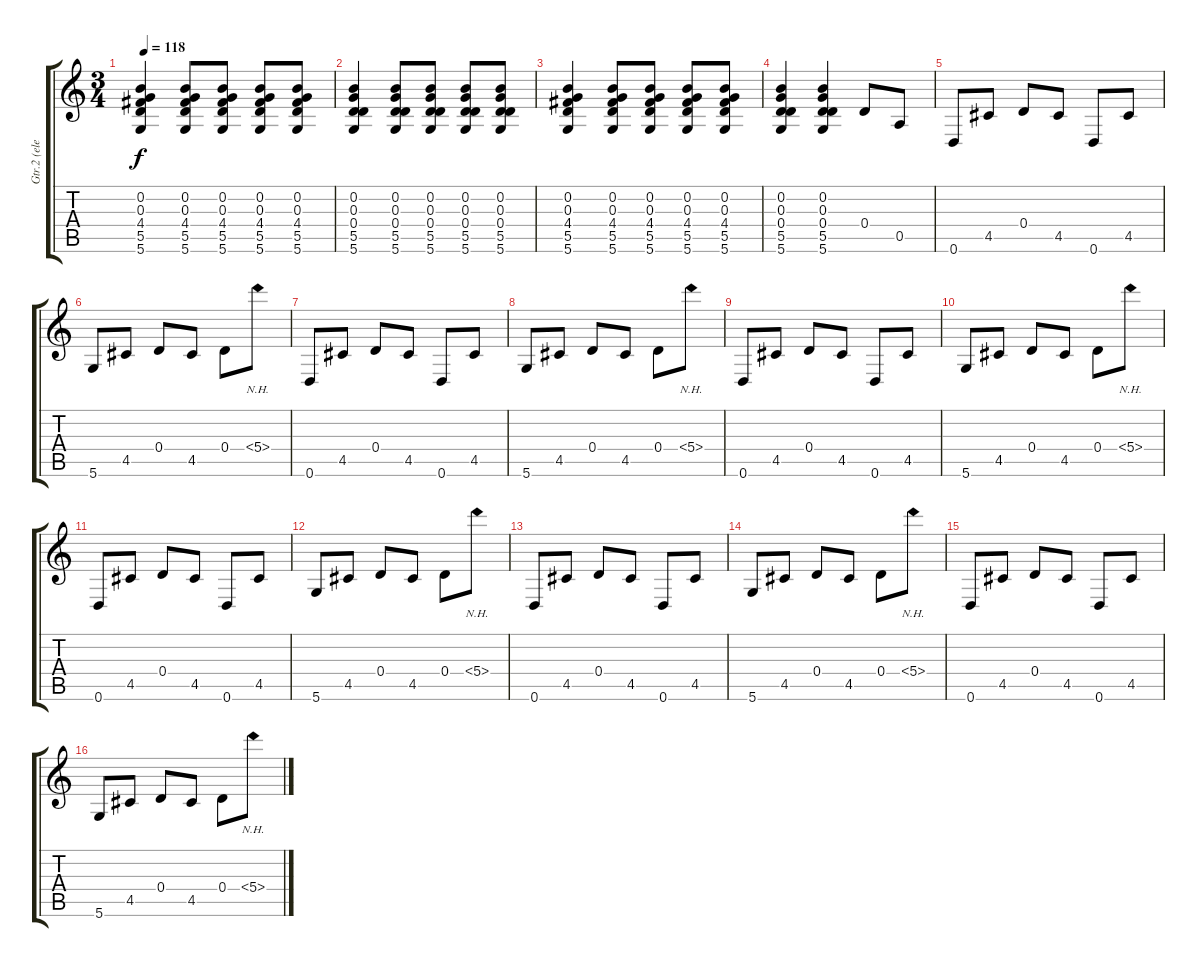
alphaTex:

\track ("Gtr.2 (elec.)" "Gtr.2 (ele") {instrument electricguitarclean}
\staff {score tabs}
\tuning (E4 B3 G3 D3 A2 D2) {hide}
\ts (3 4)
\tempo 118
\clef g2
\ks c
(0.2 0.3 4.4 5.5 5.6).4{dy f} (0.2 0.3 4.4 5.5 5.6).8 (0.2 0.3 4.4 5.5 5.6).8 (0.2 0.3 4.4 5.5 5.6).8 (0.2 0.3 4.4 5.5 5.6).8 |
(0.2 0.3 0.4 5.5 5.6).4 (0.2 0.3 0.4 5.5 5.6).8 (0.2 0.3 0.4 5.5 5.6).8 (0.2 0.3 0.4 5.5 5.6).8 (0.2 0.3 0.4 5.5 5.6).8 |
(0.2 0.3 4.4 5.5 5.6).4 (0.2 0.3 4.4 5.5 5.6).8 (0.2 0.3 4.4 5.5 5.6).8 (0.2 0.3 4.4 5.5 5.6).8 (0.2 0.3 4.4 5.5 5.6).8 |
(0.2 0.3 0.4 5.5 5.6).4 (0.2 0.3 0.4 5.5 5.6).4 0.4.8 0.5.8 |
0.6.8 4.5.8 0.4.8 4.5.8 0.6.8 4.5.8 |
5.6.8 4.5.8 0.4.8 4.5.8 0.4.8 5.4{nh}.8 |
0.6.8 4.5.8 0.4.8 4.5.8 0.6.8 4.5.8 |
5.6.8 4.5.8 0.4.8 4.5.8 0.4.8 5.4{nh}.8 |
0.6.8 4.5.8 0.4.8 4.5.8 0.6.8 4.5.8 |
5.6.8 4.5.8 0.4.8 4.5.8 0.4.8 5.4{nh}.8 |
0.6.8 4.5.8 0.4.8 4.5.8 0.6.8 4.5.8 |
5.6.8 4.5.8 0.4.8 4.5.8 0.4.8 5.4{nh}.8 |
0.6.8 4.5.8 0.4.8 4.5.8 0.6.8 4.5.8 |
5.6.8 4.5.8 0.4.8 4.5.8 0.4.8 5.4{nh}.8 |
0.6.8 4.5.8 0.4.8 4.5.8 0.6.8 4.5.8 |
5.6.8 4.5.8 0.4.8 4.5.8 0.4.8 5.4{nh}.8
